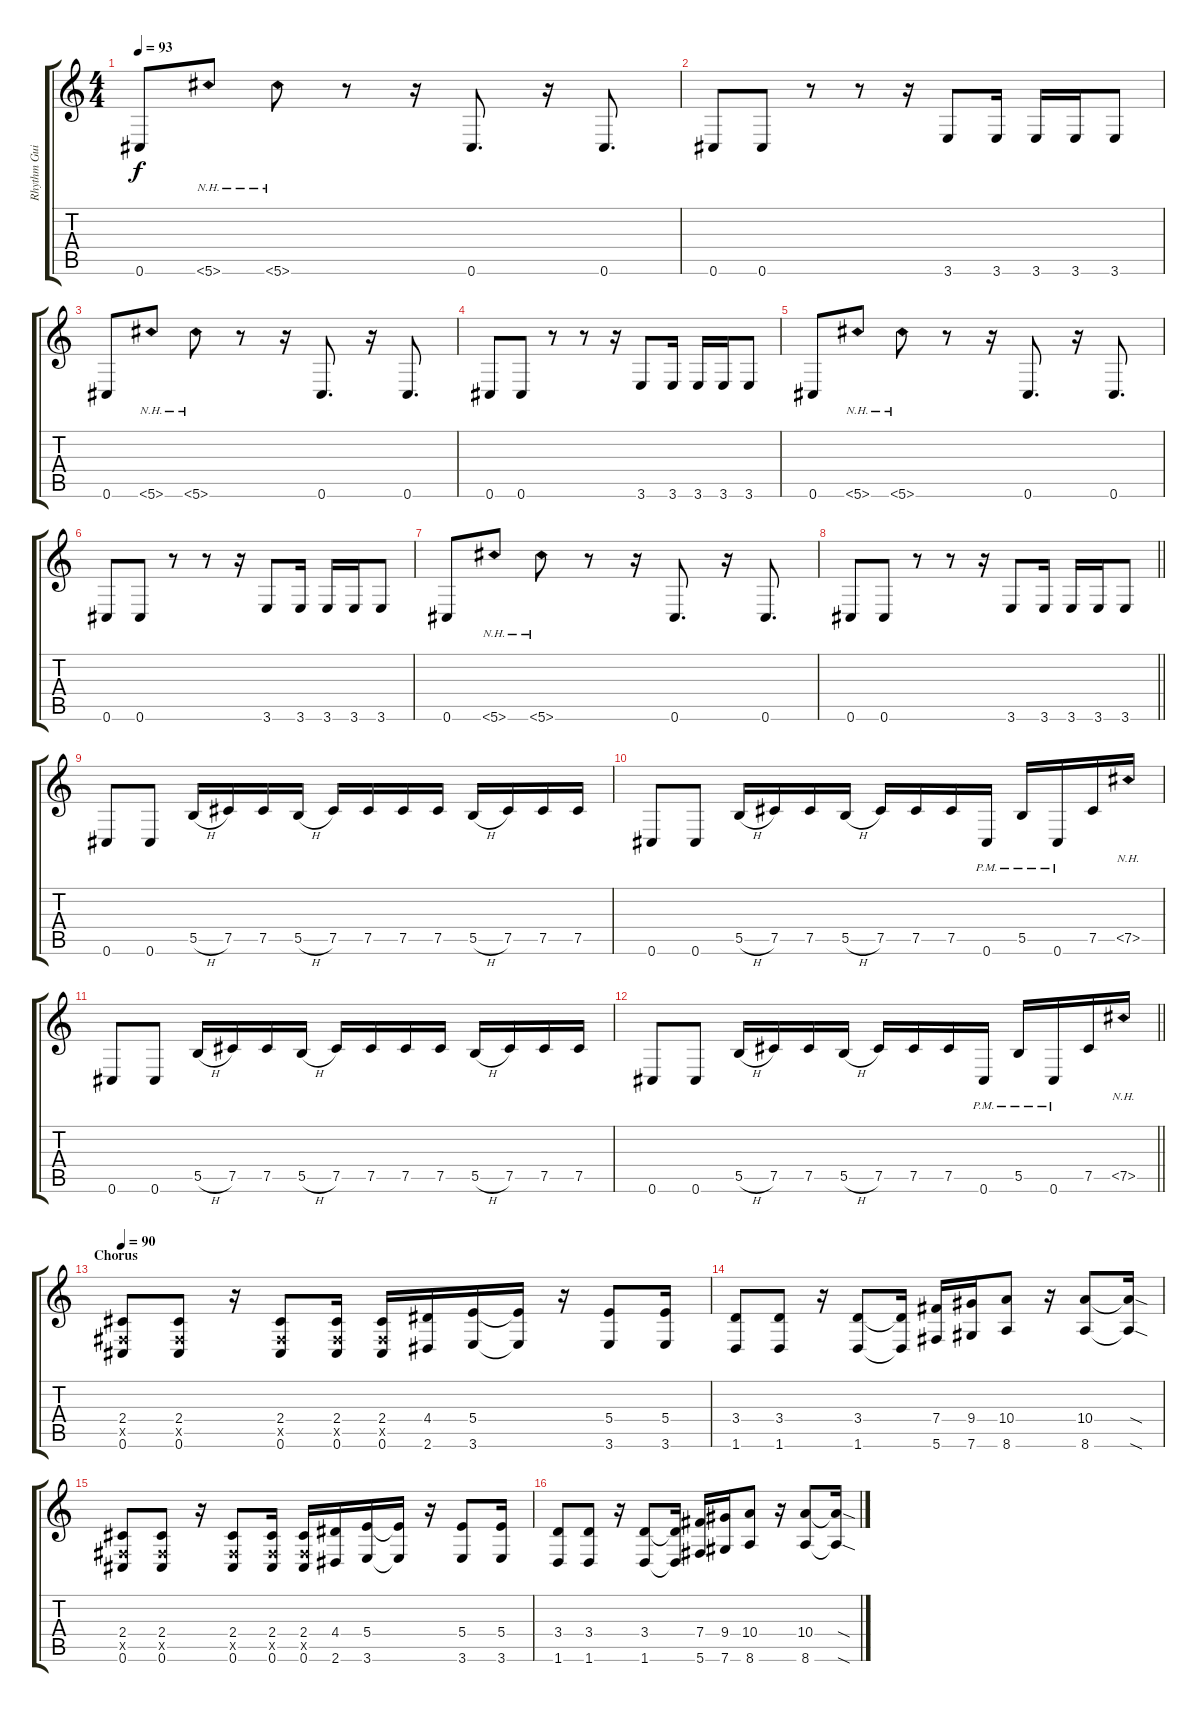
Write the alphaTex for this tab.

\track ("Rhythm Guitar" "Rhythm Gui") {instrument distortionguitar}
\staff {score tabs}
\tuning (Db4 Ab3 E3 B2 Gb2 Db2) {hide}
\ts (4 4)
\tempo 93
\clef g2
\ks c
0.6.8{dy f} 5.6{nh}.8 5.6{nh}.8 r.8 r.16 0.6.8{d} r.16 0.6.8{d} |
0.6.8 0.6.8 r.8 r.8 r.16 3.6.8 3.6.16 3.6.16 3.6.16 3.6.8 |
0.6.8 5.6{nh}.8 5.6{nh}.8 r.8 r.16 0.6.8{d} r.16 0.6.8{d} |
0.6.8 0.6.8 r.8 r.8 r.16 3.6.8 3.6.16 3.6.16 3.6.16 3.6.8 |
0.6.8 5.6{nh}.8 5.6{nh}.8 r.8 r.16 0.6.8{d} r.16 0.6.8{d} |
0.6.8 0.6.8 r.8 r.8 r.16 3.6.8 3.6.16 3.6.16 3.6.16 3.6.8 |
0.6.8 5.6{nh}.8 5.6{nh}.8 r.8 r.16 0.6.8{d} r.16 0.6.8{d} |
\barLineRight lightlight
0.6.8 0.6.8 r.8 r.8 r.16 3.6.8 3.6.16 3.6.16 3.6.16 3.6.8 |
\section ("" "")
0.6.8 0.6.8 5.5{h}.16 7.5.16 7.5.16 5.5{h}.16 7.5.16 7.5.16 7.5.16 7.5.16 5.5{h}.16 7.5.16 7.5.16 7.5.16 |
0.6.8 0.6.8 5.5{h}.16 7.5.16 7.5.16 5.5{h}.16 7.5.16 7.5.16 7.5.16 0.6{pm}.16 5.5{pm}.16 0.6{pm}.16 7.5.16 7.5{nh}.16 |
0.6.8 0.6.8 5.5{h}.16 7.5.16 7.5.16 5.5{h}.16 7.5.16 7.5.16 7.5.16 7.5.16 5.5{h}.16 7.5.16 7.5.16 7.5.16 |
\barLineRight lightlight
0.6.8 0.6.8 5.5{h}.16 7.5.16 7.5.16 5.5{h}.16 7.5.16 7.5.16 7.5.16 0.6{pm}.16 5.5{pm}.16 0.6{pm}.16 7.5.16 7.5{nh}.16 |
\section ("" "Chorus")
\tempo 90
(2.4 0.5{x} 0.6).8{volume 16 balance 8} (2.4 0.5{x} 0.6).8 r.16 (2.4 0.5{x} 0.6).8 (2.4 0.5{x} 0.6).16 (2.4 0.5{x} 0.6).16 (4.4 2.6).16 (5.4 3.6).16 (5.4{t} 3.6{t}).16 r.16 (5.4 3.6).8 (5.4 3.6).16 |
(3.4 1.6).8 (3.4 1.6).8 r.16 (3.4 1.6).8 (3.4{t} 1.6{t}).16 (7.4 5.6).16 (9.4 7.6).16 (10.4 8.6).8 r.16 (10.4 8.6).8 (10.4{sod t} 8.6{sod t}).16 |
(2.4 0.5{x} 0.6).8 (2.4 0.5{x} 0.6).8 r.16 (2.4 0.5{x} 0.6).8 (2.4 0.5{x} 0.6).16 (2.4 0.5{x} 0.6).16 (4.4 2.6).16 (5.4 3.6).16 (5.4{t} 3.6{t}).16 r.16 (5.4 3.6).8 (5.4 3.6).16 |
(3.4 1.6).8 (3.4 1.6).8 r.16 (3.4 1.6).8 (3.4{t} 1.6{t}).16 (7.4 5.6).16 (9.4 7.6).16 (10.4 8.6).8 r.16 (10.4 8.6).8 (10.4{sod t} 8.6{sod t}).16
